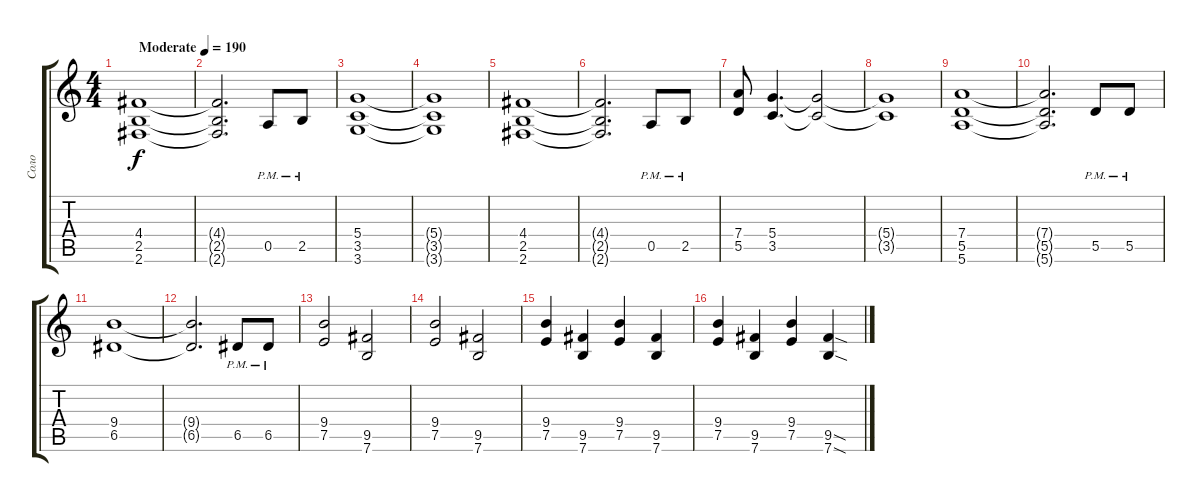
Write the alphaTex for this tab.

\track ("Соло" "Соло") {instrument distortionguitar}
\staff {score tabs}
\tuning (E4 B3 G3 D3 A2 E2) {hide}
\ts (4 4)
\tempo (190 "Moderate")
\clef g2
\ks c
(4.4 2.5 2.6).1{dy f instrument distortionguitar} |
(4.4{t} 2.5{t} 2.6{t}).2{d} 0.5{pm}.8 2.5{pm}.8 |
(5.4 3.5 3.6).1 |
(5.4{t} 3.5{t} 3.6{t}).1 |
(4.4 2.5 2.6).1 |
(4.4{t} 2.5{t} 2.6{t}).2{d} 0.5{pm}.8 2.5{pm}.8 |
(7.4 5.5).8 (5.4 3.5).4{d} (5.4{t} 3.5{t}).2 |
(5.4{t} 3.5{t}).1 |
(7.4 5.5 5.6).1 |
(7.4{t} 5.5{t} 5.6{t}).2{d} 5.5{pm}.8 5.5{pm}.8 |
(9.4 6.5).1 |
(9.4{t} 6.5{t}).2{d} 6.5{pm}.8 6.5{pm}.8 |
(9.4 7.5).2 (9.5 7.6).2 |
(9.4 7.5).2 (9.5 7.6).2 |
(9.4 7.5).4 (9.5 7.6).4 (9.4 7.5).4 (9.5 7.6).4 |
(9.4 7.5).4 (9.5 7.6).4 (9.4 7.5).4 (9.5{sod} 7.6{sod}).4
